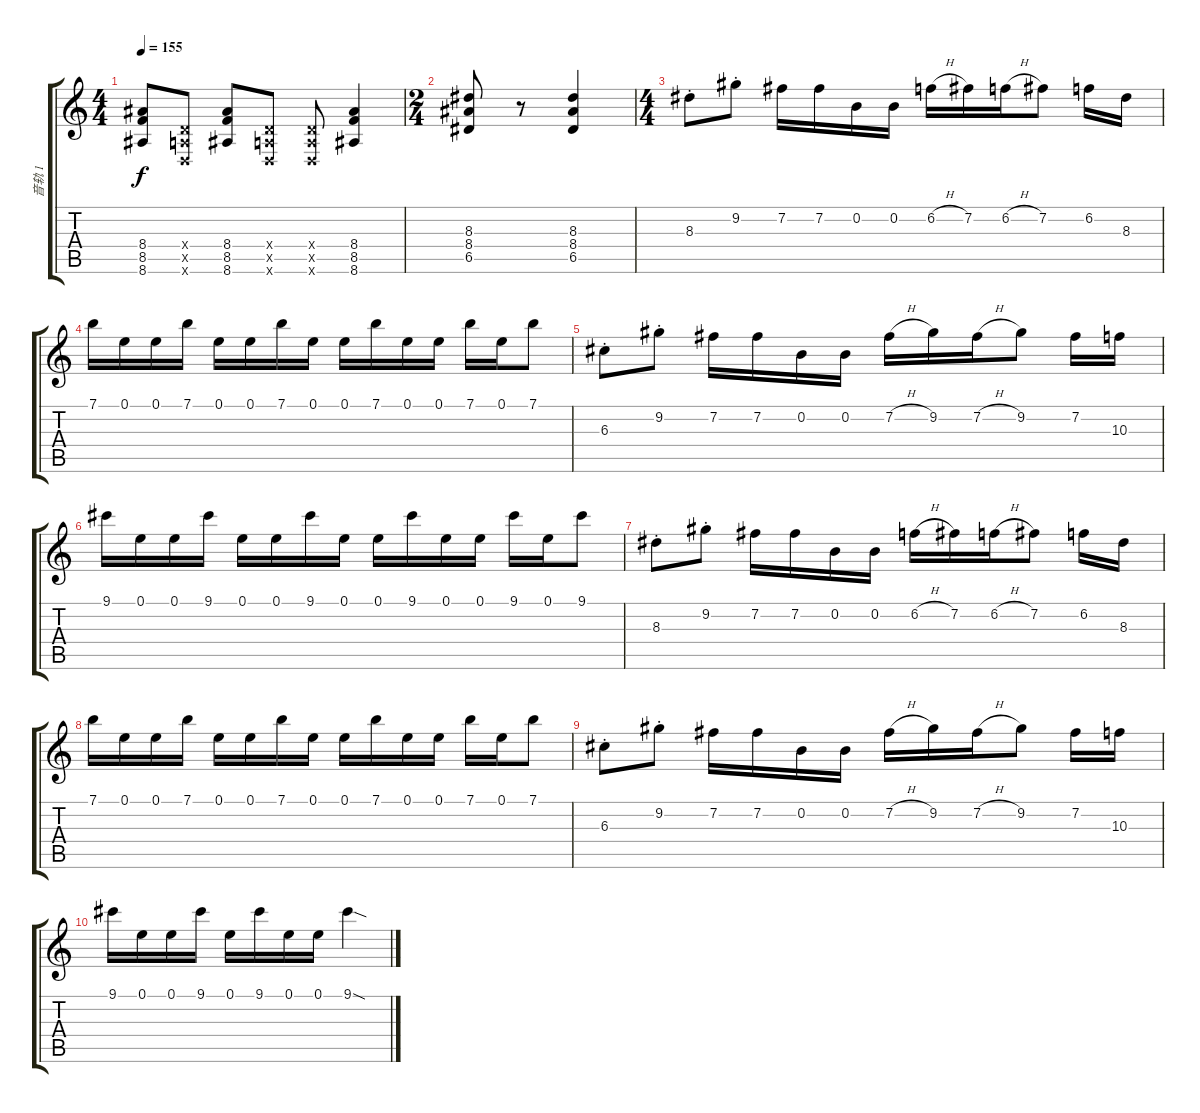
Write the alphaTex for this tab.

\track ("音轨 1" "音轨 1") {instrument overdrivenguitar}
\staff {score tabs}
\tuning (E4 B3 G3 D3 A2 D2) {hide}
\ts (4 4)
\tempo 155
\clef g2
\ks c
(8.4{t} 8.5{t} 8.6{t}).8{dy f} (0.4{x} 0.5{x} 0.6{x}).8 (8.4 8.5 8.6).8 (0.4{x} 0.5{x} 0.6{x}).8 (0.4{x} 0.5{x} 0.6{x}).8 (8.4 8.5 8.6).4 |
\ts (2 4)
(8.3 8.4 6.5).8 r.8 (8.3 8.4 6.5).4 |
\ts (4 4)
8.3{st}.8 9.2{st}.8 7.2.16 7.2.16 0.2.16 0.2.16 6.2{h}.16 7.2.16 6.2{h}.16 7.2.8 6.2.16 8.3.16 |
7.1.16 0.1.16 0.1.16 7.1.16 0.1.16 0.1.16 7.1.16 0.1.16 0.1.16 7.1.16 0.1.16 0.1.16 7.1.16 0.1.16 7.1.8 |
6.3{st}.8 9.2{st}.8 7.2.16 7.2.16 0.2.16 0.2.16 7.2{h}.16 9.2.16 7.2{h}.16 9.2.8 7.2.16 10.3.16 |
9.1.16 0.1.16 0.1.16 9.1.16 0.1.16 0.1.16 9.1.16 0.1.16 0.1.16 9.1.16 0.1.16 0.1.16 9.1.16 0.1.16 9.1.8 |
8.3{st}.8 9.2{st}.8 7.2.16 7.2.16 0.2.16 0.2.16 6.2{h}.16 7.2.16 6.2{h}.16 7.2.8 6.2.16 8.3.16 |
7.1.16 0.1.16 0.1.16 7.1.16 0.1.16 0.1.16 7.1.16 0.1.16 0.1.16 7.1.16 0.1.16 0.1.16 7.1.16 0.1.16 7.1.8 |
6.3{st}.8 9.2{st}.8 7.2.16 7.2.16 0.2.16 0.2.16 7.2{h}.16 9.2.16 7.2{h}.16 9.2.8 7.2.16 10.3.16 |
9.1.16 0.1.16 0.1.16 9.1.16 0.1.16 9.1.16 0.1.16 0.1.16 9.1{sod}.4
